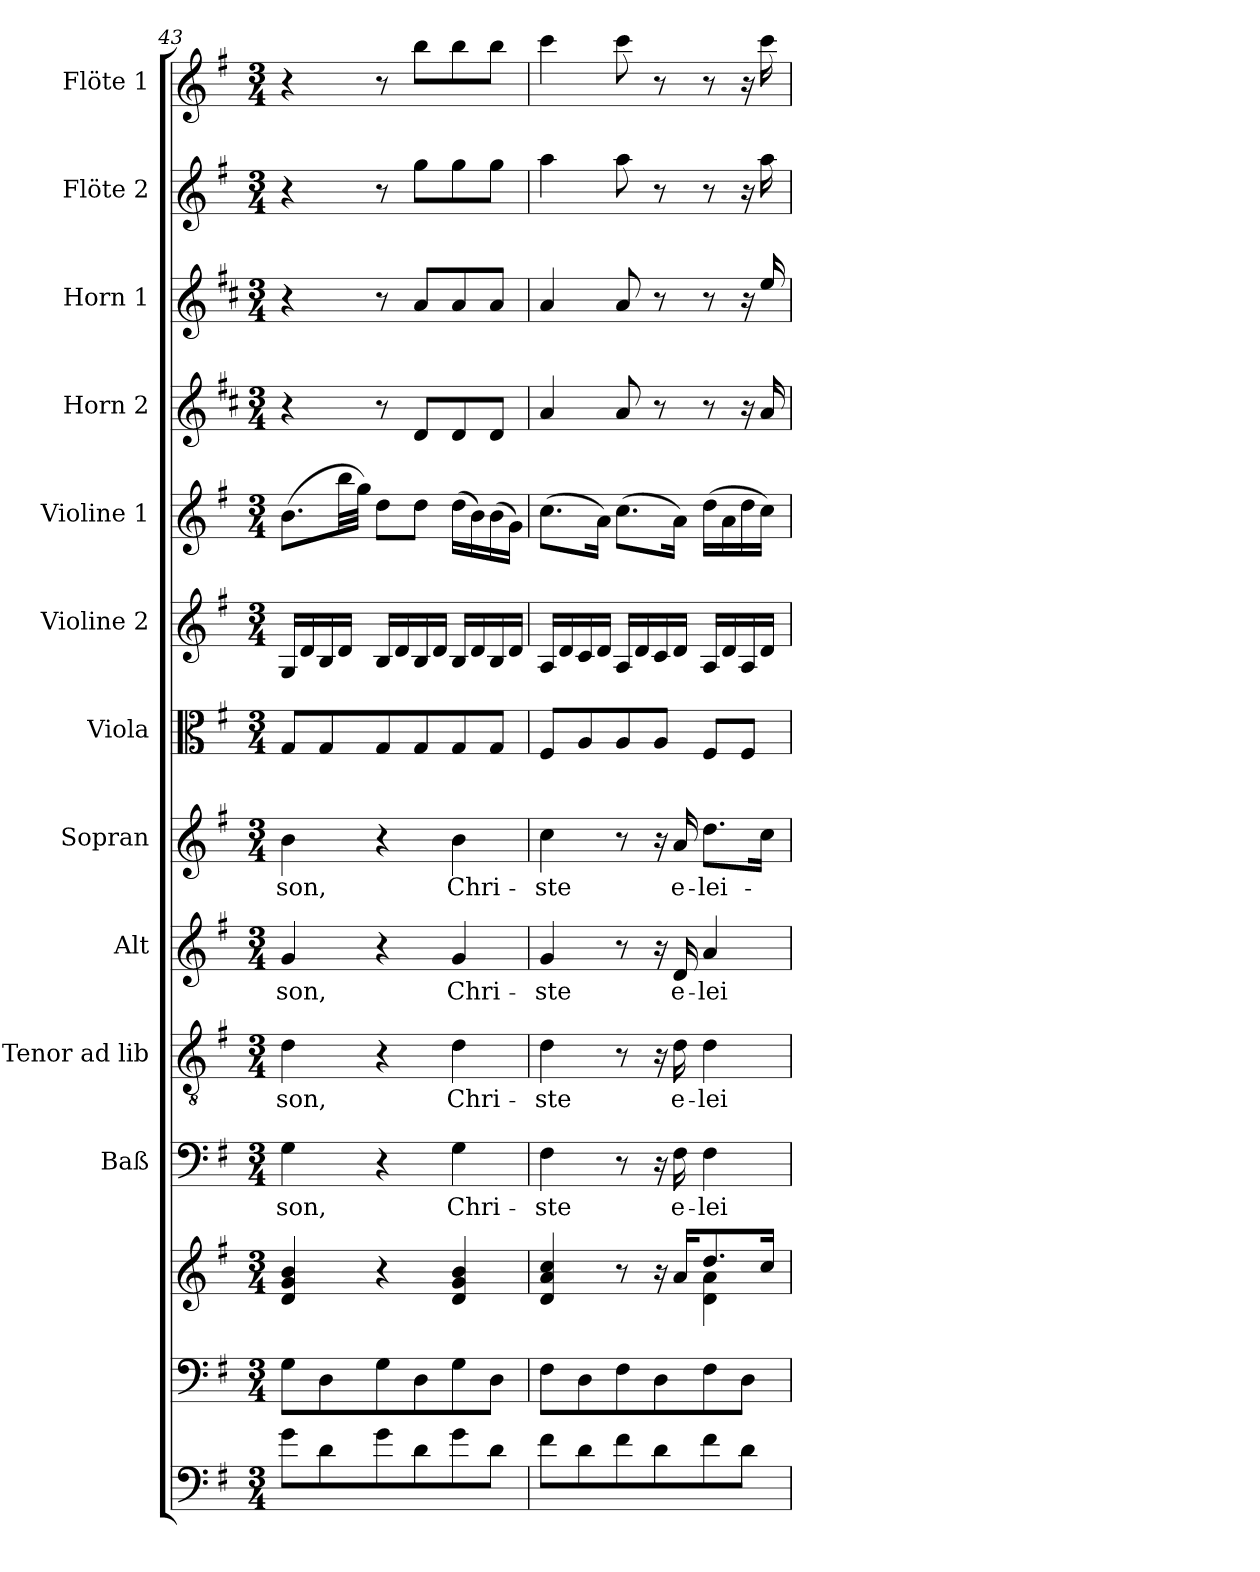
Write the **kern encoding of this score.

**kern	**kern	**kern	**kern	**text	**kern	**text	**kern	**text	**kern	**text	**kern	**kern	**kern	**kern	**kern	**kern	**kern
*part13	*part12	*part12	*part11	*part11	*part10	*part10	*part9	*part9	*part8	*part8	*part7	*part6	*part5	*part4	*part3	*part2	*part1
*staff14	*staff13	*staff12	*staff11	*staff11	*staff10	*staff10	*staff9	*staff9	*staff8	*staff8	*staff7	*staff6	*staff5	*staff4	*staff3	*staff2	*staff1
*	*	*	*I"Baß	*	*I"Tenor ad lib	*	*I"Alt	*	*I"Sopran	*	*I"Viola	*I"Violine 2	*I"Violine 1	*I"Horn 2	*I"Horn 1	*I"Flöte 2	*I"Flöte 1
*	*	*	*I'Baß	*	*I'Ten	*	*I'Alt	*	*I'Sop	*	*I'Vla.	*I'Vln. 2	*I'Vln. 1	*I'Hrn. 2	*I'Hrn. 1	*I'Fl. 2	*I'Fl. 1
*clefF4	*clefF4	*clefG2	*clefF4	*	*clefGv2	*	*clefG2	*	*clefG2	*	*clefC3	*clefG2	*clefG2	*clefG2	*clefG2	*clefG2	*clefG2
*ITrd7c12	*	*	*	*	*	*	*	*	*	*	*	*	*	*ITrd4c7	*ITrd4c7	*	*
*k[f#]	*k[f#]	*k[f#]	*k[f#]	*	*k[f#]	*	*k[f#]	*	*k[f#]	*	*k[f#]	*k[f#]	*k[f#]	*k[f#]	*k[f#]	*k[f#]	*k[f#]
*G:	*G:	*G:	*G:	*	*G:	*	*G:	*	*G:	*	*G:	*G:	*G:	*G:	*G:	*G:	*G:
*M3/4	*M3/4	*M3/4	*M3/4	*	*M3/4	*	*M3/4	*	*M3/4	*	*M3/4	*M3/4	*M3/4	*M3/4	*M3/4	*M3/4	*M3/4
=43	=43	=43	=43	=43	=43	=43	=43	=43	=43	=43	=43	=43	=43	=43	=43	=43	=43
!	!	!	!	!LO:LY:b	!	!LO:LY:b	!	!LO:LY:b	!	!LO:LY:b	!	!	!	!	!	!	!
8G\L	8G\L	4d/ 4g/ 4b/	4G\	-son,	4d\	-son,	4g/	-son,	4b\	-son,	8G/L	16G/LL	(>8.b\L	4r	4r	4r	4r
.	.	.	.	.	.	.	.	.	.	.	.	16d/	.	.	.	.	.
8D\	8D\	.	.	.	.	.	.	.	.	.	8G/	16B/	.	.	.	.	.
.	.	.	.	.	.	.	.	.	.	.	.	16d/JJ	32bb\LL	.	.	.	.
.	.	.	.	.	.	.	.	.	.	.	.	.	32gg\JJJ)	.	.	.	.
8G\	8G\	4r	4r	.	4r	.	4r	.	4r	.	8G/	16B/LL	8dd\L	8r	8r	8r	8r
.	.	.	.	.	.	.	.	.	.	.	.	16d/	.	.	.	.	.
8D\	8D\	.	.	.	.	.	.	.	.	.	8G/	16B/	8dd\J	8G/L	8d/L	8gg\L	8bb\L
.	.	.	.	.	.	.	.	.	.	.	.	16d/JJ	.	.	.	.	.
!	!	!	!	!LO:LY:b	!	!LO:LY:b	!	!LO:LY:b	!	!LO:LY:b	!	!	!	!	!	!	!
8G\	8G\	4d/ 4g/ 4b/	4G\	Chri-	4d\	Chri-	4g/	Chri-	4b\	Chri-	8G/	16B/LL	(>16dd\LL	8G/	8d/	8gg\	8bb\
.	.	.	.	.	.	.	.	.	.	.	.	16d/	16b\)	.	.	.	.
8D\J	8D\J	.	.	.	.	.	.	.	.	.	8G/J	16B/	(>16b\	8G/J	8d/J	8gg\J	8bb\J
.	.	.	.	.	.	.	.	.	.	.	.	16d/JJ	16g\JJ)	.	.	.	.
=44	=44	=44	=44	=44	=44	=44	=44	=44	=44	=44	=44	=44	=44	=44	=44	=44	=44
*	*	*^	*	*	*	*	*	*	*	*	*	*	*	*	*	*	*
!	!	!	!	!	!LO:LY:b	!	!LO:LY:b	!	!LO:LY:b	!	!LO:LY:b	!	!	!	!	!	!	!
8F#\L	8F#\L	4d/ 4a/ 4cc/	2ryy	4F#\	-ste	4d\	-ste	4g/	-ste	4cc\	-ste	8F#/L	16A/LL	(>8.cc\L	4d/	4d/	4aa\	4ccc\
.	.	.	.	.	.	.	.	.	.	.	.	.	16d/	.	.	.	.	.
8D\	8D\	.	.	.	.	.	.	.	.	.	.	8A/	16c/	.	.	.	.	.
.	.	.	.	.	.	.	.	.	.	.	.	.	16d/JJ	16a\Jk)	.	.	.	.
8F#\	8F#\	8r	.	8r	.	8r	.	8r	.	8r	.	8A/	16A/LL	(>8.cc\L	8d/	8d/	8aa\	8ccc\
.	.	.	.	.	.	.	.	.	.	.	.	.	16d/	.	.	.	.	.
8D\	8D\	16r	.	16r	.	16r	.	16r	.	16r	.	8A/J	16c/	.	8r	8r	8r	8r
!	!	!	!	!	!LO:LY:b	!	!LO:LY:b	!	!LO:LY:b	!	!LO:LY:b	!	!	!	!	!	!	!
.	.	16a/KL	.	16F#\	e-	16d\	e-	16d/	e-	16a/	e-	.	16d/JJ	16a\Jk)	.	.	.	.
!	!	!	!	!	!LO:LY:b	!	!LO:LY:b	!	!LO:LY:b	!	!LO:LY:b	!	!	!	!	!	!	!
8F#\	8F#\	8.dd/	4d\ 4a\	4F#\	-lei-	4d\	-lei-	4a/	-lei-	8.dd\L	-lei-	8F#/L	16A/LL	(>16dd\LL	8r	8r	8r	8r
.	.	.	.	.	.	.	.	.	.	.	.	.	16d/	16a\	.	.	.	.
8D\J	8D\J	.	.	.	.	.	.	.	.	.	.	8F#/J	16A/	16dd\	16r	16r	16r	16r
.	.	16cc/Jk	.	.	.	.	.	.	.	16cc\Jk	.	.	16d/JJ	16cc\JJ)	16d/	16a/	16aa\	16ccc\
*	*	*v	*v	*	*	*	*	*	*	*	*	*	*	*	*	*	*	*
=	=	=	=	=	=	=	=	=	=	=	=	=	=	=	=	=	=
*-	*-	*-	*-	*-	*-	*-	*-	*-	*-	*-	*-	*-	*-	*-	*-	*-	*-
